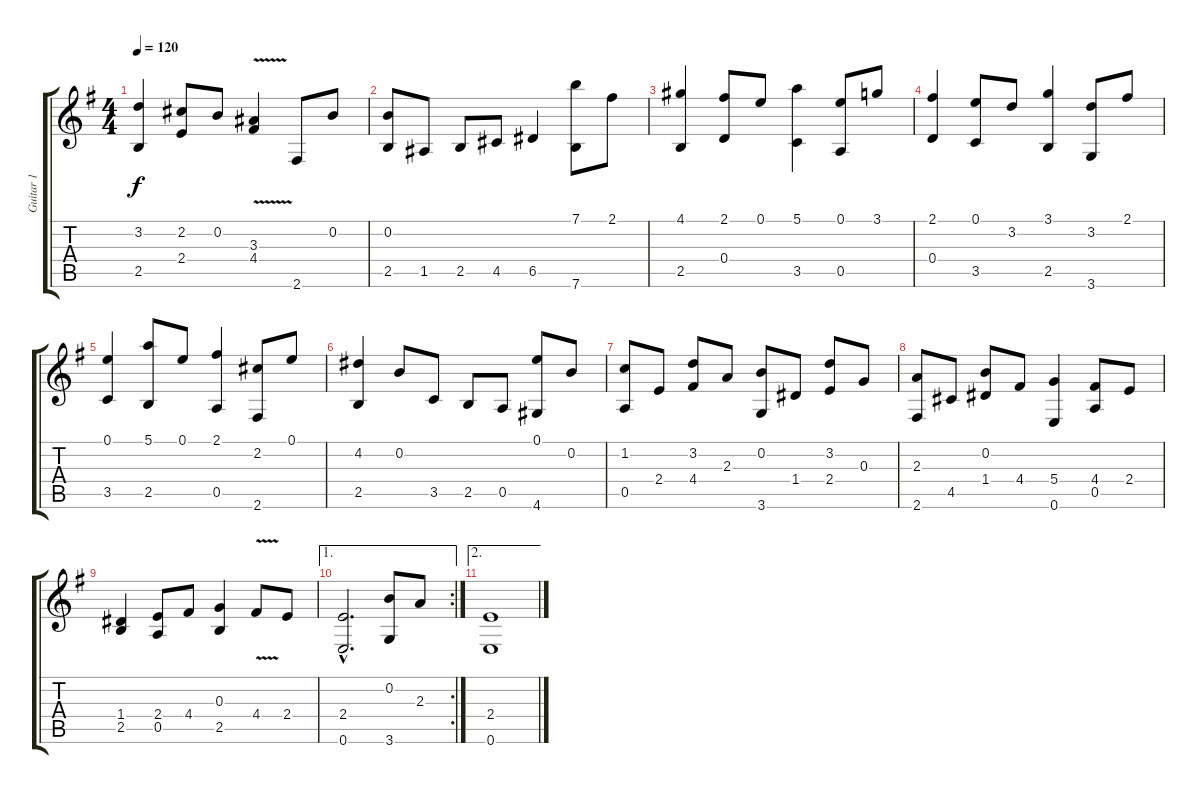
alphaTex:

\track ("Guitar 1" "Guitar 1") {instrument acousticguitarsteel}
\staff {score tabs}
\tuning (E4 B3 G3 D3 A2 E2) {hide}
\ts (4 4)
\tempo 120
\clef g2
\ks g
(3.2 2.5).4{dy f} (2.2 2.4).8 0.2.8 (3.3{v} 4.4).4 2.6.8 0.2.8 |
(0.2 2.5).8 1.5.8 2.5.8 4.5.8 6.5.4 (7.1 7.6).8 2.1.8 |
(4.1 2.5).4 (2.1 0.4).8 0.1.8 (5.1 3.5).4 (0.1 0.5).8 3.1.8 |
(2.1 0.4).4 (0.1 3.5).8 3.2.8 (3.1 2.5).4 (3.2 3.6).8 2.1.8 |
(0.1 3.5).4 (5.1 2.5).8 0.1.8 (2.1 0.5).4 (2.2 2.6).8 0.1.8 |
(4.2 2.5).4 0.2.8 3.5.8 2.5.8 0.5.8 (0.1 4.6).8 0.2.8 |
(1.2 0.5).8 2.4.8 (3.2 4.4).8 2.3.8 (0.2 3.6).8 1.4.8 (3.2 2.4).8 0.3.8 |
(2.3 2.6).8 4.5.8 (0.2 1.4).8 4.4.8 (5.4 0.6).4 (4.4 0.5).8 2.4.8 |
(1.4 2.5).4 (2.4 0.5).8 4.4.8 (0.3 2.5).4 4.4{v}.8 2.4.8 |
\ae 1
\rc 2
(2.4{hac} 0.6{hac}).2{d} (0.2 3.6).8 2.3.8 |
\ae 2
(2.4 0.6).1
